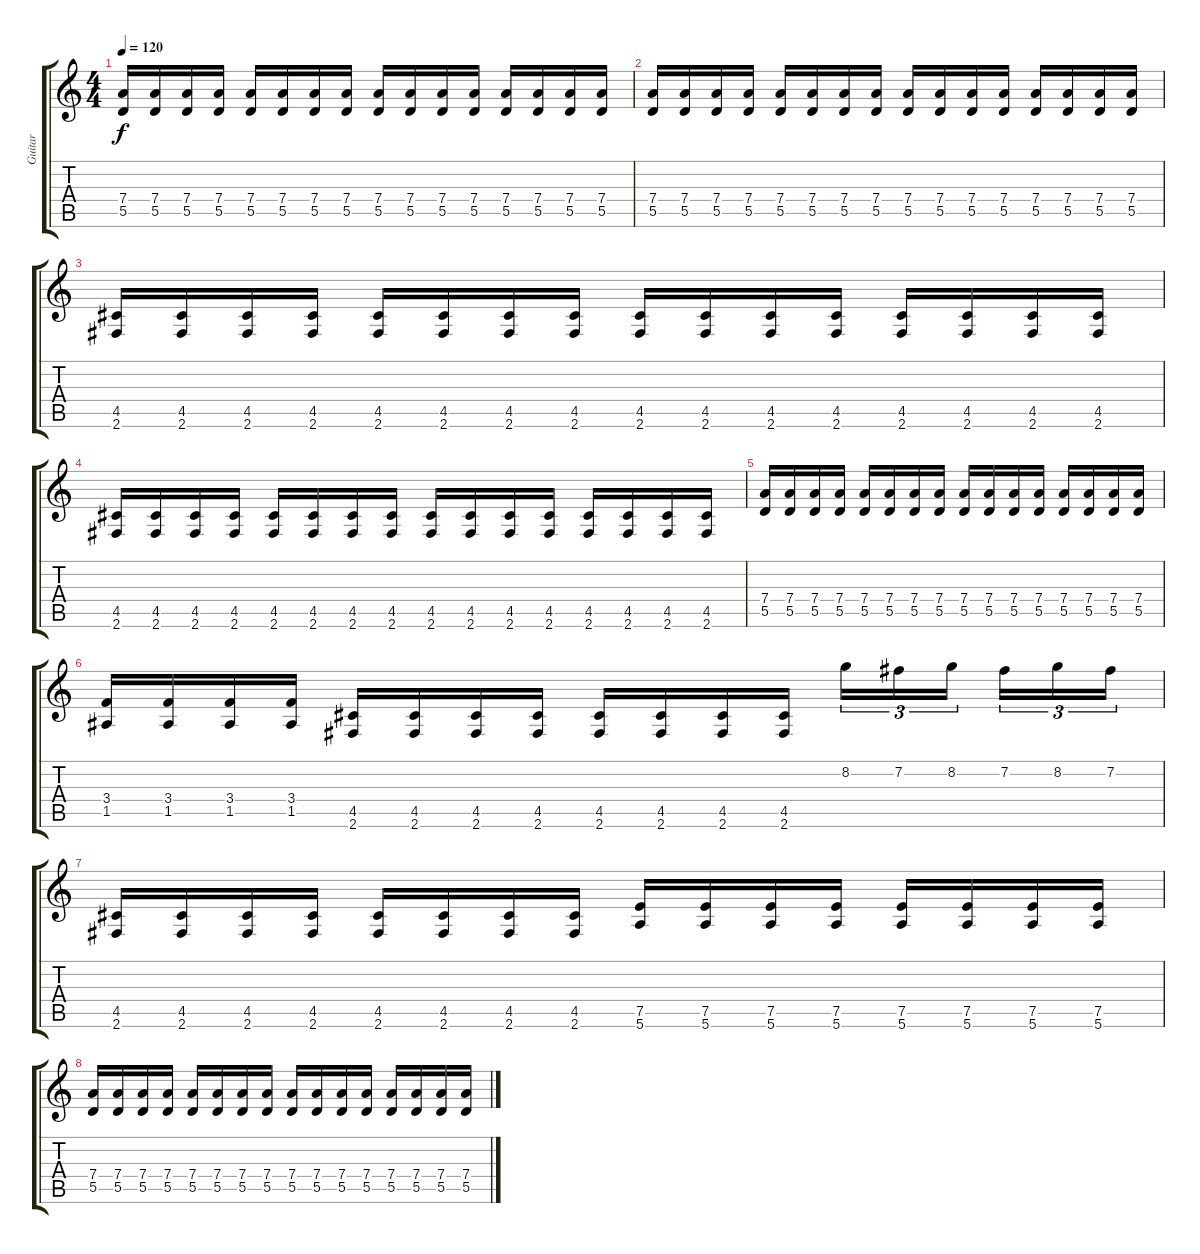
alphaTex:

\track ("Guitar" "Guitar") {instrument distortionguitar}
\staff {score tabs}
\tuning (E4 B3 G3 D3 A2 E2) {hide}
\ts (4 4)
\tempo 120
\clef g2
\ks c
(7.4 5.5).16{dy f} (7.4 5.5).16 (7.4 5.5).16 (7.4 5.5).16 (7.4 5.5).16 (7.4 5.5).16 (7.4 5.5).16 (7.4 5.5).16 (7.4 5.5).16 (7.4 5.5).16 (7.4 5.5).16 (7.4 5.5).16 (7.4 5.5).16 (7.4 5.5).16 (7.4 5.5).16 (7.4 5.5).16 |
(7.4 5.5).16 (7.4 5.5).16 (7.4 5.5).16 (7.4 5.5).16 (7.4 5.5).16 (7.4 5.5).16 (7.4 5.5).16 (7.4 5.5).16 (7.4 5.5).16 (7.4 5.5).16 (7.4 5.5).16 (7.4 5.5).16 (7.4 5.5).16 (7.4 5.5).16 (7.4 5.5).16 (7.4 5.5).16 |
(4.5 2.6).16 (4.5 2.6).16 (4.5 2.6).16 (4.5 2.6).16 (4.5 2.6).16 (4.5 2.6).16 (4.5 2.6).16 (4.5 2.6).16 (4.5 2.6).16 (4.5 2.6).16 (4.5 2.6).16 (4.5 2.6).16 (4.5 2.6).16 (4.5 2.6).16 (4.5 2.6).16 (4.5 2.6).16 |
(4.5 2.6).16 (4.5 2.6).16 (4.5 2.6).16 (4.5 2.6).16 (4.5 2.6).16 (4.5 2.6).16 (4.5 2.6).16 (4.5 2.6).16 (4.5 2.6).16 (4.5 2.6).16 (4.5 2.6).16 (4.5 2.6).16 (4.5 2.6).16 (4.5 2.6).16 (4.5 2.6).16 (4.5 2.6).16 |
(7.4 5.5).16 (7.4 5.5).16 (7.4 5.5).16 (7.4 5.5).16 (7.4 5.5).16 (7.4 5.5).16 (7.4 5.5).16 (7.4 5.5).16 (7.4 5.5).16 (7.4 5.5).16 (7.4 5.5).16 (7.4 5.5).16 (7.4 5.5).16 (7.4 5.5).16 (7.4 5.5).16 (7.4 5.5).16 |
(3.4 1.5).16 (3.4 1.5).16 (3.4 1.5).16 (3.4 1.5).16 (4.5 2.6).16 (4.5 2.6).16 (4.5 2.6).16 (4.5 2.6).16 (4.5 2.6).16 (4.5 2.6).16 (4.5 2.6).16 (4.5 2.6).16 8.2.16{tu (3 2)} 7.2.16{tu (3 2)} 8.2.16{tu (3 2)} 7.2.16{tu (3 2)} 8.2.16{tu (3 2)} 7.2.16{tu (3 2)} |
(4.5 2.6).16 (4.5 2.6).16 (4.5 2.6).16 (4.5 2.6).16 (4.5 2.6).16 (4.5 2.6).16 (4.5 2.6).16 (4.5 2.6).16 (7.5 5.6).16 (7.5 5.6).16 (7.5 5.6).16 (7.5 5.6).16 (7.5 5.6).16 (7.5 5.6).16 (7.5 5.6).16 (7.5 5.6).16 |
(7.4 5.5).16 (7.4 5.5).16 (7.4 5.5).16 (7.4 5.5).16 (7.4 5.5).16 (7.4 5.5).16 (7.4 5.5).16 (7.4 5.5).16 (7.4 5.5).16 (7.4 5.5).16 (7.4 5.5).16 (7.4 5.5).16 (7.4 5.5).16 (7.4 5.5).16 (7.4 5.5).16 (7.4 5.5).16
